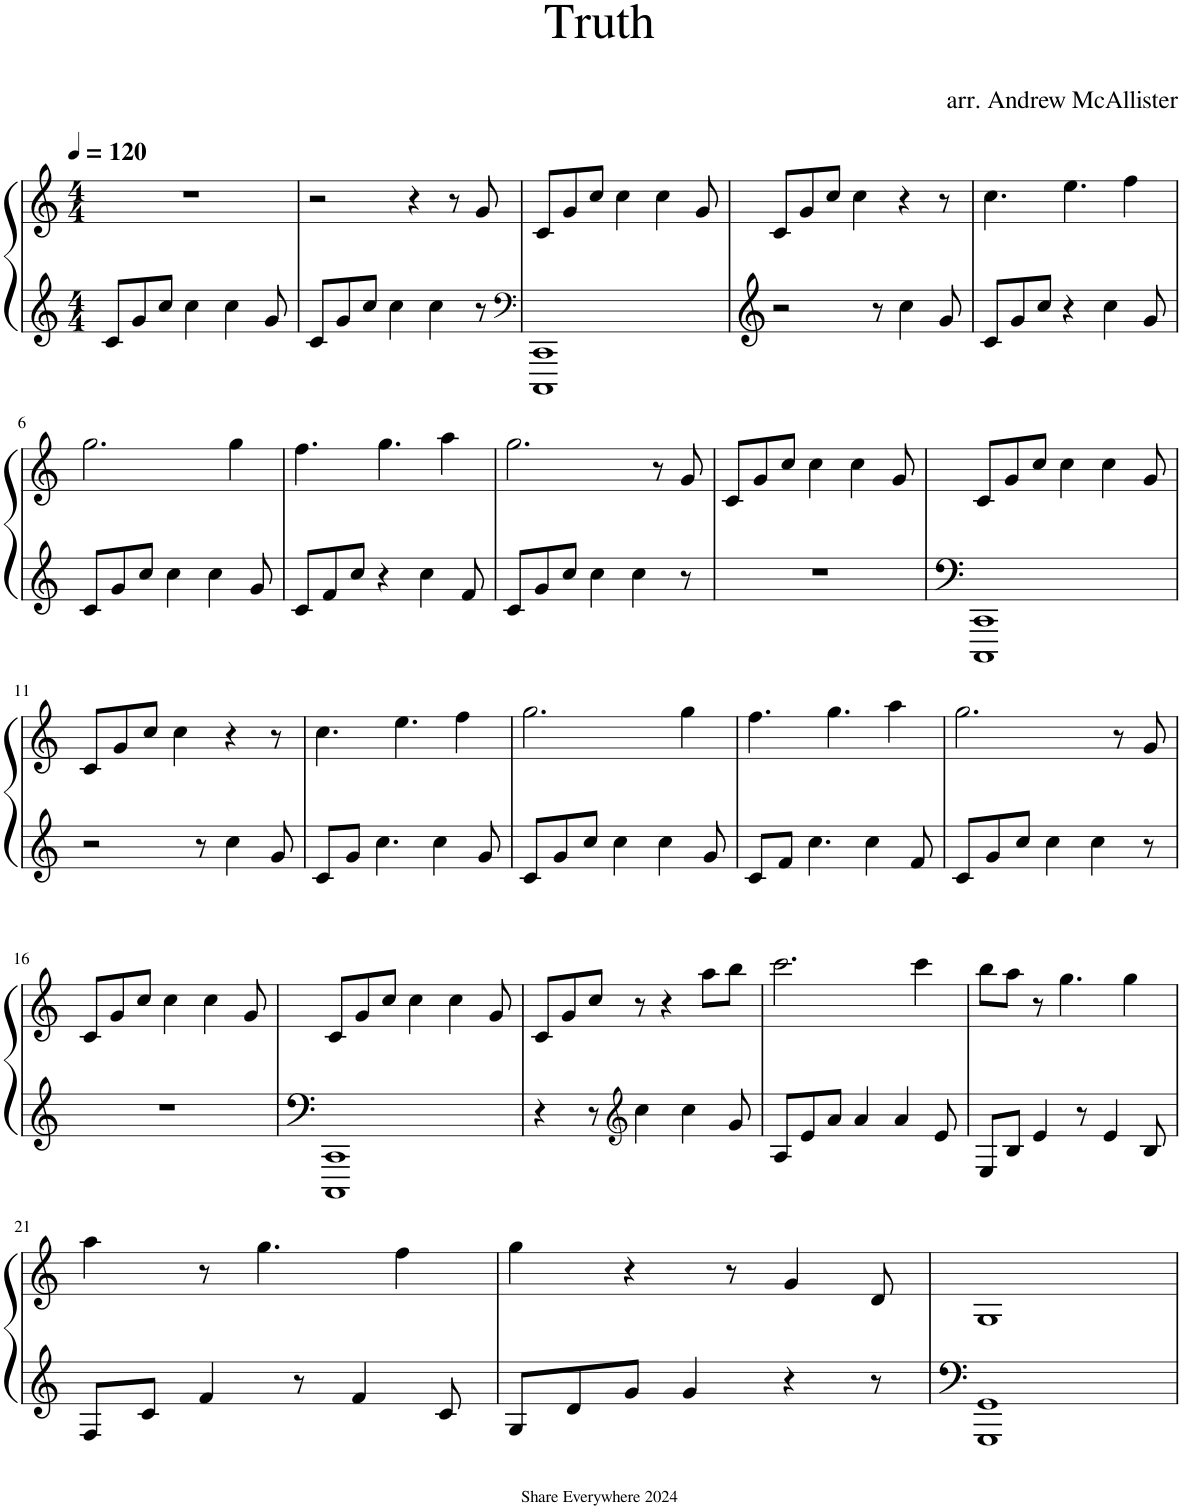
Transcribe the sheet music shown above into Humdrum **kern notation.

**kern	**kern
*part1	*part1
*staff2	*staff1
*I"Piano	*
*I'Pno.	*
*clefG2	*clefG2
*k[]	*k[]
*M4/4	*M4/4
*MM120	*MM120
=1	=1
8c/L	1r
8g/	.
8cc/J	.
4cc\	.
4cc\	.
8g/	.
=2	=2
8c/L	2r
8g/	.
8cc/J	.
4cc\	.
.	4r
4cc\	.
.	8r
8r	8g/
=3	=3
*clefF4	*
1CCC 1CC	8c/L
.	8g/
.	8cc/J
.	4cc\
.	4cc\
.	8g/
=4	=4
2r	8c/L
.	8g/
.	8cc/J
.	4cc\
8r	.
4cc\	4r
8g/	8r
=5	=5
8c/L	4.cc\
8g/	.
8cc/J	.
4r	4.ee\
4cc\	.
.	4ff\
8g/	.
!!LO:LB:g=z
=6	=6
8c/L	2.gg\
8g/	.
8cc/J	.
4cc\	.
4cc\	.
.	4gg\
8g/	.
=7	=7
8c/L	4.ff\
8f/	.
8cc/J	.
4r	4.gg\
4cc\	.
.	4aa\
8f/	.
=8	=8
8c/L	2.gg\
8g/	.
8cc/J	.
4cc\	.
4cc\	.
.	8r
8r	8g/
=9	=9
1r	8c/L
.	8g/
.	8cc/J
.	4cc\
.	4cc\
.	8g/
=10	=10
1CCC 1CC	8c/L
.	8g/
.	8cc/J
.	4cc\
.	4cc\
.	8g/
!!LO:LB:g=z
=11	=11
2r	8c/L
.	8g/
.	8cc/J
.	4cc\
8r	.
4cc\	4r
8g/	8r
=12	=12
8c/L	4.cc\
8g/J	.
4.cc\	.
.	4.ee\
4cc\	.
.	4ff\
8g/	.
=13	=13
8c/L	2.gg\
8g/	.
8cc/J	.
4cc\	.
4cc\	.
.	4gg\
8g/	.
=14	=14
8c/L	4.ff\
8f/J	.
4.cc\	.
.	4.gg\
4cc\	.
.	4aa\
8f/	.
=15	=15
8c/L	2.gg\
8g/	.
8cc/J	.
4cc\	.
4cc\	.
.	8r
8r	8g/
!!LO:LB:g=z
=16	=16
1r	8c/L
.	8g/
.	8cc/J
.	4cc\
.	4cc\
.	8g/
=17	=17
1CCC 1CC	8c/L
.	8g/
.	8cc/J
.	4cc\
.	4cc\
.	8g/
=18	=18
4r	8c/L
.	8g/
8r	8cc/J
*clefG2	*
4cc\	8r
.	4r
4cc\	.
.	8aa\L
8g/	8bb\J
=19	=19
8A/L	2.ccc\
8e/	.
8a/J	.
4a/	.
4a/	.
.	4ccc\
8e/	.
=20	=20
8E/L	8bb\L
8B/J	8aa\J
4e/	8r
.	4.gg\
8r	.
4e/	.
.	4gg\
8B/	.
!!LO:LB:g=z
=21	=21
8F/L	4aa\
8c/J	.
4f/	8r
.	4.gg\
8r	.
4f/	.
.	4ff\
8c/	.
=22	=22
8G/L	4gg\
8d/	.
8g/J	4r
4g/	.
.	8r
4r	4g/
8r	8d/
=23	=23
1GGG 1GG	1G
=	=
*-	*-
